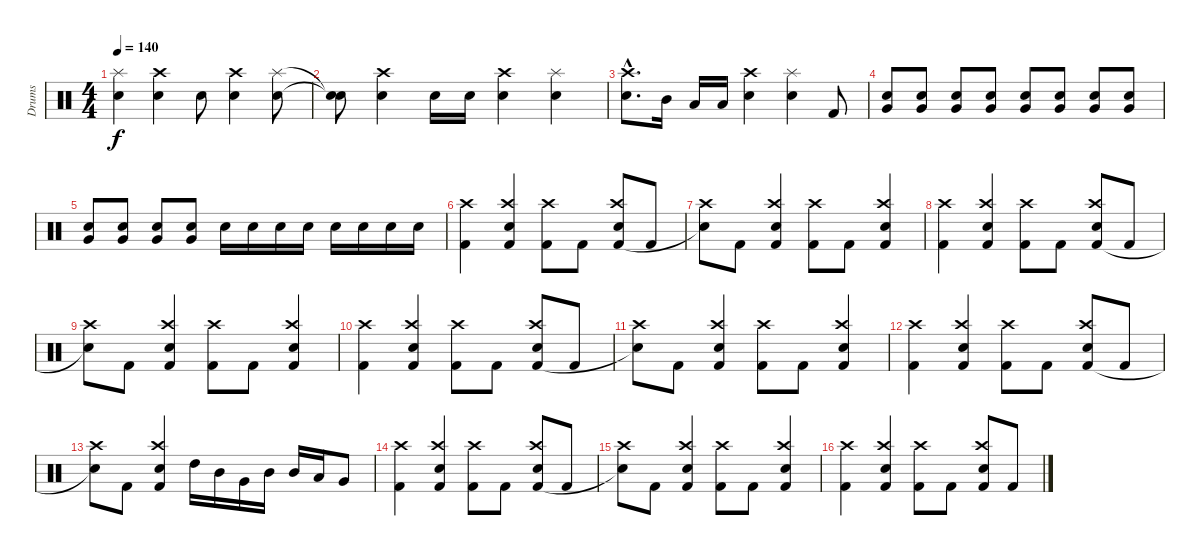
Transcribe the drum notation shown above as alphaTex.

\track ("Drums" "Drums") {instrument percussion}
\staff {score}
\articulation defaults
\ts (4 4)
\tempo 140
\clef neutral
\ks c
("Splash (hit)" "Electric Snare (hit)").4{dy f} ("Crash high (hit)" "Electric Snare (hit)").4 "Electric Snare (hit)".8 ("Crash high (hit)" "Electric Snare (hit)").4 ("Splash (hit)" "Electric Snare (hit)").8 |
("Snare (hit)"{t} "Snare (hit)"{t}).8 ("Crash high (hit)" "Electric Snare (hit)").4 "Electric Snare (hit)".16 "Electric Snare (hit)".16 ("Crash high (hit)" "Electric Snare (hit)").4 ("Splash (hit)" "Electric Snare (hit)").4 |
("Crash high (hit)"{hac} "Electric Snare (hit)"{hac}).8{d} "Mid Tom (hit)".16 "Low Tom (hit)".16 "Low Floor Tom (hit)".16 ("Crash high (hit)" "Electric Snare (hit)").4 ("Splash (hit)" "Electric Snare (hit)").4 "Kick (hit) 2".8 |
("Electric Snare (hit)" "Very Low Tom (hit)").8 ("Electric Snare (hit)" "Very Low Tom (hit)").8 ("Electric Snare (hit)" "Very Low Tom (hit)").8 ("Electric Snare (hit)" "Very Low Tom (hit)").8 ("Electric Snare (hit)" "Very Low Tom (hit)").8 ("Electric Snare (hit)" "Very Low Tom (hit)").8 ("Electric Snare (hit)" "Very Low Tom (hit)").8 ("Electric Snare (hit)" "Very Low Tom (hit)").8 |
("Electric Snare (hit)" "Very Low Tom (hit)").8 ("Electric Snare (hit)" "Very Low Tom (hit)").8 ("Electric Snare (hit)" "Very Low Tom (hit)").8 ("Electric Snare (hit)" "Very Low Tom (hit)").8 "Electric Snare (hit)".16 "Electric Snare (hit)".16 "Electric Snare (hit)".16 "Electric Snare (hit)".16 "Electric Snare (hit)".16 "Electric Snare (hit)".16 "Electric Snare (hit)".16 "Electric Snare (hit)".16 |
("Crash high (hit)" "Kick (hit) 2").4 ("Crash high (hit)" "Kick (hit) 2" "Electric Snare (hit)").4 ("Crash high (hit)" "Kick (hit) 2").8 "Kick (hit) 2".8 ("Crash high (hit)" "Kick (hit) 2" "Electric Snare (hit)").8 "Kick (hit) 2".8 |
("Crash high (hit)" "Snare (hit)"{t}).8 "Kick (hit) 2".8 ("Crash high (hit)" "Kick (hit) 2" "Electric Snare (hit)").4 ("Crash high (hit)" "Kick (hit) 2").8 "Kick (hit) 2".8 ("Crash high (hit)" "Kick (hit) 2" "Electric Snare (hit)").4 |
("Crash high (hit)" "Kick (hit) 2").4 ("Crash high (hit)" "Kick (hit) 2" "Electric Snare (hit)").4 ("Crash high (hit)" "Kick (hit) 2").8 "Kick (hit) 2".8 ("Crash high (hit)" "Kick (hit) 2" "Electric Snare (hit)").8 "Kick (hit) 2".8 |
("Crash high (hit)" "Snare (hit)"{t}).8 "Kick (hit) 2".8 ("Crash high (hit)" "Kick (hit) 2" "Electric Snare (hit)").4 ("Crash high (hit)" "Kick (hit) 2").8 "Kick (hit) 2".8 ("Crash high (hit)" "Kick (hit) 2" "Electric Snare (hit)").4 |
("Crash high (hit)" "Kick (hit) 2").4 ("Crash high (hit)" "Kick (hit) 2" "Electric Snare (hit)").4 ("Crash high (hit)" "Kick (hit) 2").8 "Kick (hit) 2".8 ("Crash high (hit)" "Kick (hit) 2" "Electric Snare (hit)").8 "Kick (hit) 2".8 |
("Crash high (hit)" "Snare (hit)"{t}).8 "Kick (hit) 2".8 ("Crash high (hit)" "Kick (hit) 2" "Electric Snare (hit)").4 ("Crash high (hit)" "Kick (hit) 2").8 "Kick (hit) 2".8 ("Crash high (hit)" "Kick (hit) 2" "Electric Snare (hit)").4 |
("Crash high (hit)" "Kick (hit) 2").4 ("Crash high (hit)" "Kick (hit) 2" "Electric Snare (hit)").4 ("Crash high (hit)" "Kick (hit) 2").8 "Kick (hit) 2".8 ("Crash high (hit)" "Kick (hit) 2" "Electric Snare (hit)").8 "Kick (hit) 2".8 |
("Crash high (hit)" "Snare (hit)"{t}).8 "Kick (hit) 2".8 ("Crash high (hit)" "Kick (hit) 2" "Electric Snare (hit)").4 "High Tom (hit)".16 "Mid Tom (hit)".16 "Very Low Tom (hit)".16 "Mid Tom (hit)".16 "Mid Tom (hit)".16 "Low Tom (hit)".16 "Very Low Tom (hit)".8 |
("Crash high (hit)" "Kick (hit) 2").4 ("Crash high (hit)" "Kick (hit) 2" "Electric Snare (hit)").4 ("Crash high (hit)" "Kick (hit) 2").8 "Kick (hit) 2".8 ("Crash high (hit)" "Kick (hit) 2" "Electric Snare (hit)").8 "Kick (hit) 2".8 |
("Crash high (hit)" "Snare (hit)"{t}).8 "Kick (hit) 2".8 ("Crash high (hit)" "Kick (hit) 2" "Electric Snare (hit)").4 ("Crash high (hit)" "Kick (hit) 2").8 "Kick (hit) 2".8 ("Crash high (hit)" "Kick (hit) 2" "Electric Snare (hit)").4 |
("Crash high (hit)" "Kick (hit) 2").4 ("Crash high (hit)" "Kick (hit) 2" "Electric Snare (hit)").4 ("Crash high (hit)" "Kick (hit) 2").8 "Kick (hit) 2".8 ("Crash high (hit)" "Kick (hit) 2" "Electric Snare (hit)").8 "Kick (hit) 2".8
